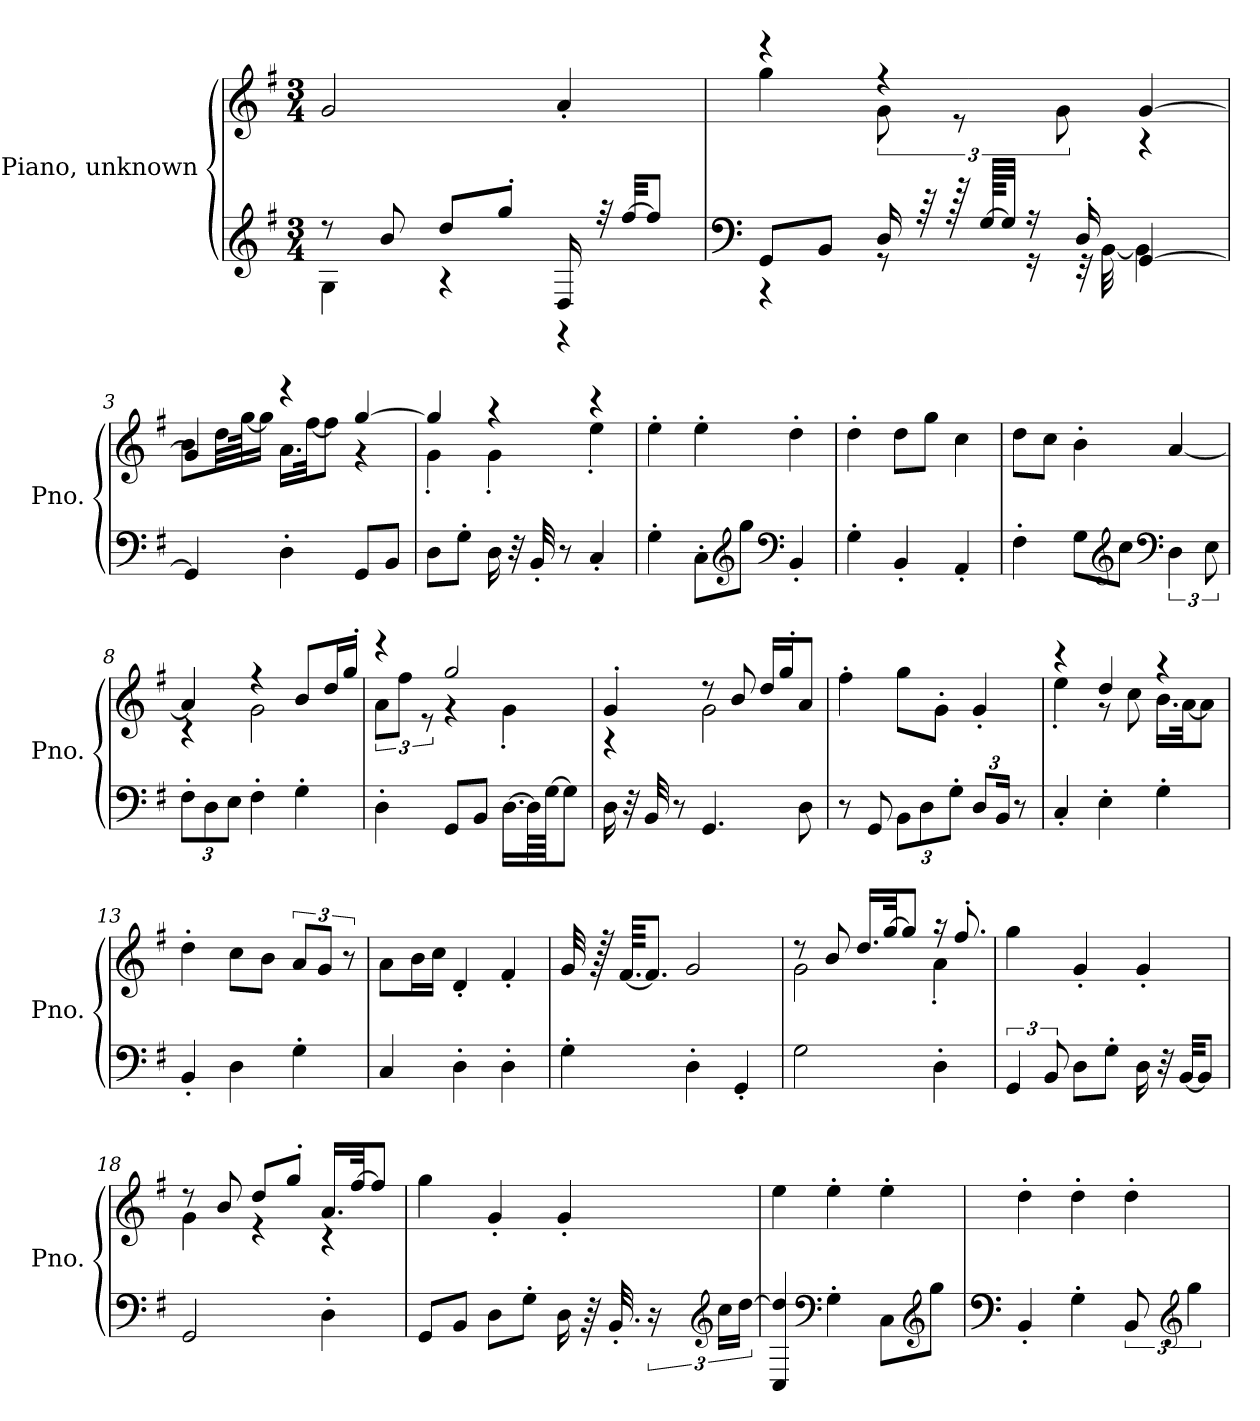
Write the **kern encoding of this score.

**kern	**kern
*part1	*part1
*staff2	*staff1
*I"Piano, unknown	*
*I'Pno.	*
*clefG2	*clefG2
*k[f#]	*k[f#]
*M3/4	*M3/4
*MM158	*MM158
=1	=1
*^	*
8r	4G\	2g/
8b/	.	.
8dd/L	4r	.
8gg'/J	.	.
16D/	4r	4a'/
32r	.	.
[32ff#/KKL	.	.
8ff#/J]	.	.
=2	=2	=2
*clefF4	*	*
*	*	*^
8GG/L	4r	4r	4gg\
8BB/J	.	.	.
16D/	8r	4r	12g\
64r	.	.	.
128r	.	.	.
.	.	.	12r
[128G/KKLLL	.	.	.
32G/JJJ]	.	.	.
16r	16r	.	.
.	.	.	12g\
16D'/	32r	.	.
.	[32BB\	.	.
[4GG/	4BB\]	[4g/	4r
*v	*v	*	*
=3	=3	=3
4GG/]	4g/]	8b\L
.	.	32.dd\LL
.	.	[64gg\JK
.	.	16gg\JJ]
4D'\	4r	16.a\LL
.	.	[32ff#\JK
.	.	8ff#\J]
8GG/L	[4gg/	4r
8BB/J	.	.
!!LO:LB:g=z	!!
=4	=4	=4
8D\L	4gg/]	4g'\
8G'\J	.	.
16D\	4r	4g'\
32r	.	.
32BB'/	.	.
8r	.	.
4C'/	4r	4ee'\
*	*v	*v
=5	=5
4G'\	4ee'\
8C'\L	4ee'\
*clefG2	*
8gg\J	.
*clefF4	*
4BB'/	4dd'\
=6	=6
4G'\	4dd'\
4BB'/	8dd\L
.	8gg\J
4AA'/	4cc\
=7	=7
4F#'\	8dd\L
.	8cc\J
8G\L	4b'\
*clefG2	*
8cc\J	.
*clefF4	*
6D\	[4a/
12E\	.
=8	=8
*Xbrackettup	*
*	*^
12F#'\L	4a/]	4r
12D\	.	.
12E\J	.	.
4F#'\	4r	2g\
4G'\	8b/L	.
.	16dd/L	.
.	16gg'/JJ	.
!!LO:LB:g=z	!!
=9	=9	=9
4D'\	4r	12a\L
.	.	12ff#\J
.	.	12r
8GG/L	2gg/	4r
8BB/J	.	.
[16.D\LL	.	4g'\
64D\LL]	.	.
[64G\JJJ	.	.
8G\J]	.	.
=10	=10	=10
16D\	4g'/	4r
32r	.	.
32BB/	.	.
8r	.	.
4.GG/	8r	2g\
.	8b/	.
.	16dd/LL	.
.	16gg'/J	.
8D\	8a/J	.
*	*v	*v
=11	=11
8r	4ff#'\
8GG/	.
12BB\L	8gg\L
12D\	.
.	8g'\J
12G'\J	.
12D/L	4g'/
24BB/Jk	.
8r	.
=12	=12
*	*^
4C'/	4r	4ee'\
4E'\	4dd/	8r
.	.	8cc\
4G'\	4r	16.b\LL
.	.	[32a\JK
.	.	8a\J]
*	*v	*v
=13	=13
4BB'/	4dd'\
4D\	8cc\L
.	8b\J
4G'\	12a/L
.	12g/J
.	12r
!!LO:LB:g=z
=14	=14
4C/	8a\L
.	16b\L
.	16cc\JJ
4D'\	4d'/
4D'\	4f#'/
=15	=15
4G'\	32g/
.	128r
.	[64.f#/KKKL
.	8.f#/J]
4D'\	2g/
4GG'/	.
=16	=16
*	*^
2G\	8r	2g\
.	8b/	.
.	16.dd/LL	.
.	[32gg/JK	.
.	8gg/J]	.
4D'\	16r	4a'\
.	8.ff#'/	.
*	*v	*v
=17	=17
*brackettup	*
6GG/	4gg\
12BB/	.
8D\L	4g'/
8G'\J	.
16D\	4g'/
32r	.
[32BB/KKL	.
8BB/J]	.
=18	=18
*	*^
2GG/	8r	4g\
.	8b/	.
.	8dd/L	4r
.	8gg'/J	.
4D'\	16.a/LL	4r
.	[32ff#/JK	.
.	8ff#/J]	.
*	*v	*v
!!LO:LB:g=z
=19	=19
8GG/L	4gg\
8BB/J	.
8D\L	4g'/
8G'\J	.
16D\	4g'/
64r	.
32.BB'/	.
24r	.
*clefG2	*
24cc\LL	.
[24dd\JJ	.
=20	=20
4C/ 4dd/]	4ee\
*clefF4	*
4G'\	4ee'\
8C\L	4ee'\
*clefG2	*
8gg\J	.
=21	=21
*clefF4	*
4BB'/	4dd'\
4G'\	4dd'\
12BB/	4dd'\
*clefG2	*
6gg\	.
=	=
*-	*-
